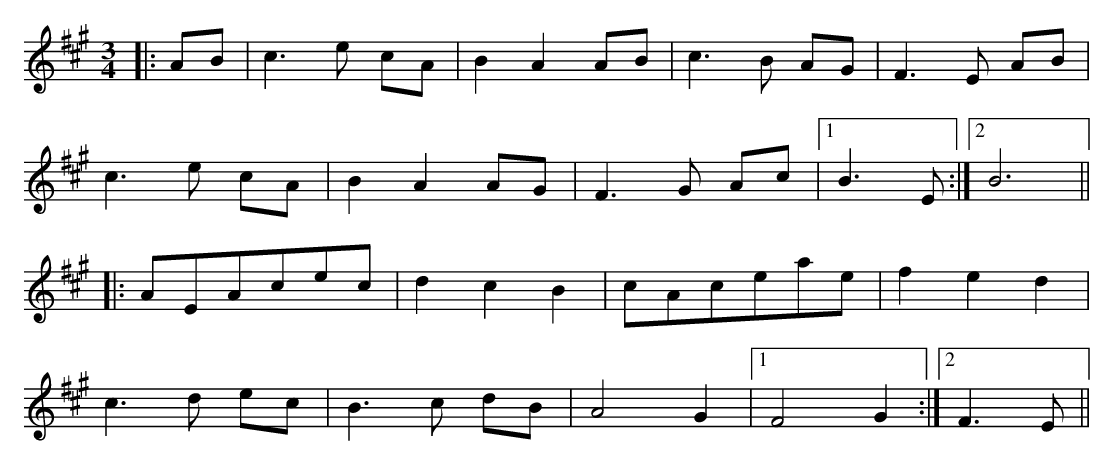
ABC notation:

X:1
M:3/4
K:A
|:AB|c3e cA|B2A2AB|c3B AG|F3E AB|
c3e cA|B2A2AG|F3G Ac|1 B3E:|2 B6||
|:AEAcec|d2c2B2|cAceae|f2e2d2|
c3d ec|B3c dB|A4G2|1 F4G2:|2 F3E||
